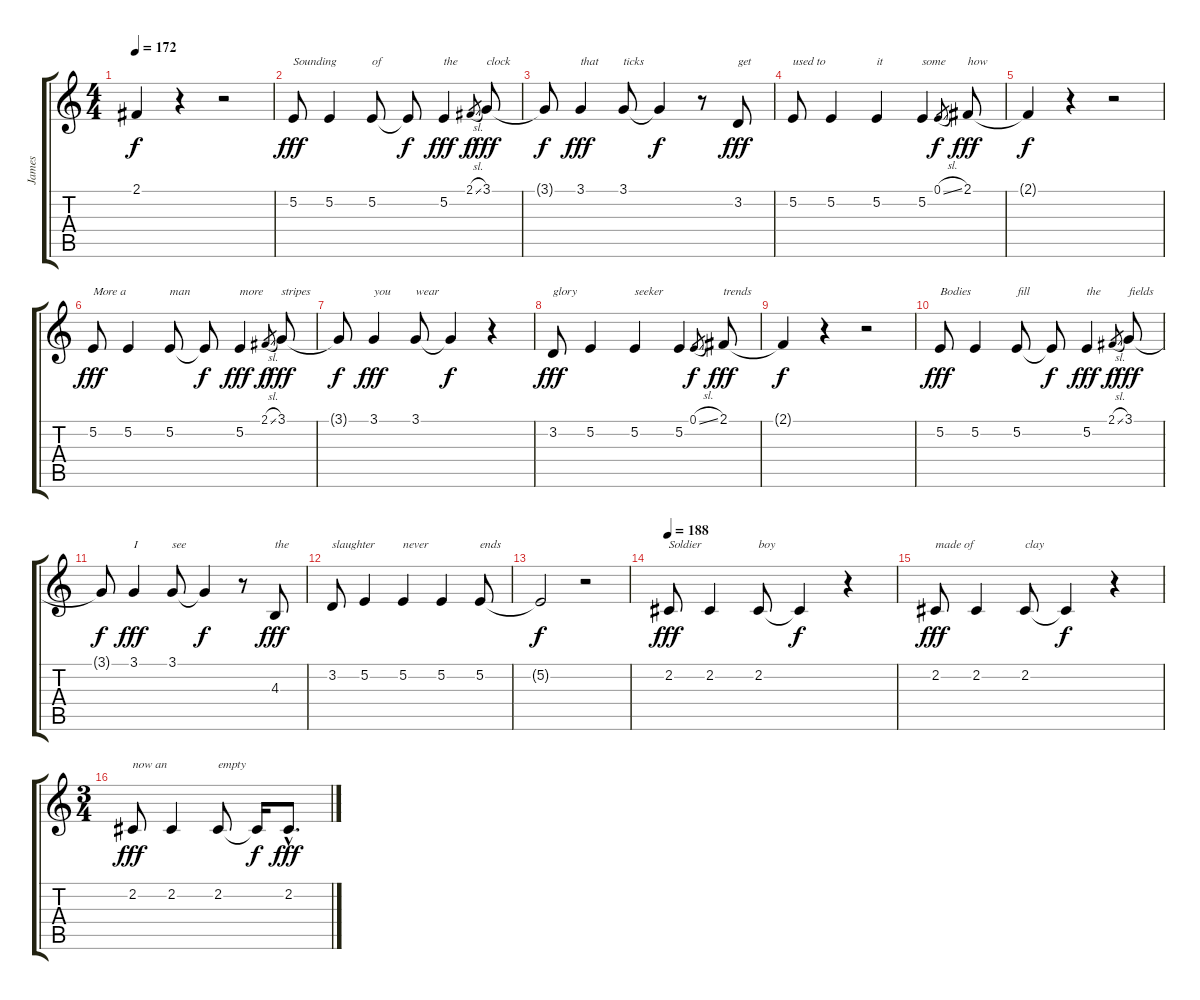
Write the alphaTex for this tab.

\track ("James" "James") {instrument lead6voice}
\staff {score tabs}
\tuning (E4 B3 G3 D3 A2 E2) {hide}
\ts (4 4)
\tempo 172
\clef g2
\ks c
2.1{t}.4{dy f} r.4 r.2 |
5.2.8{txt "Sounding" dy fff} 5.2.4 5.2.8{txt "of"} 5.2{t}.8{dy f} 5.2.4{txt "the" dy fff} 2.1{sl}.8{gr dy f} 3.1.8{txt "clock" dy fff} |
3.1{t}.8{dy f} 3.1.4{txt "that" dy fff} 3.1.8{txt "ticks"} 3.1{t}.4{dy f} r.8 3.2.8{txt "get" dy fff} |
5.2.8{txt "used to"} 5.2.4 5.2.4{txt "it"} 5.2.4{txt "some"} 0.1{sl}.8{gr dy f} 2.1.8{txt "how" dy fff} |
2.1{t}.4{dy f} r.4 r.2 |
5.2.8{txt "More a" dy fff} 5.2.4 5.2.8{txt "man"} 5.2{t}.8{dy f} 5.2.4{txt "more" dy fff} 2.1{sl}.8{gr dy f} 3.1.8{txt "stripes" dy fff} |
3.1{t}.8{dy f} 3.1.4{txt "you" dy fff} 3.1.8{txt "wear"} 3.1{t}.4{dy f} r.4 |
3.2.8{txt "glory" dy fff} 5.2.4 5.2.4{txt "seeker"} 5.2.4 0.1{sl}.8{gr dy f} 2.1.8{txt "trends" dy fff} |
2.1{t}.4{dy f} r.4 r.2 |
5.2.8{txt "Bodies" dy fff} 5.2.4 5.2.8{txt "fill"} 5.2{t}.8{dy f} 5.2.4{txt "the" dy fff} 2.1{sl}.8{gr dy f} 3.1.8{txt "fields" dy fff} |
3.1{t}.8{dy f} 3.1.4{txt "I" dy fff} 3.1.8{txt "see"} 3.1{t}.4{dy f} r.8 4.3.8{txt "the" dy fff} |
3.2.8{txt "slaughter"} 5.2.4 5.2.4{txt "never"} 5.2.4 5.2.8{txt "ends"} |
5.2{t}.2{dy f} r.2 |
\tempo 188
2.2.8{txt "Soldier" dy fff} 2.2.4 2.2.8{txt "boy"} 2.2{t}.4{dy f} r.4 |
2.2.8{txt "made of" dy fff} 2.2.4 2.2.8{txt "clay"} 2.2{t}.4{dy f} r.4 |
\ts (3 4)
2.2.8{txt "now an" dy fff} 2.2.4 2.2.8{txt "empty"} 2.2{t}.16{dy f} 2.2{hac}.8{d dy fff}
